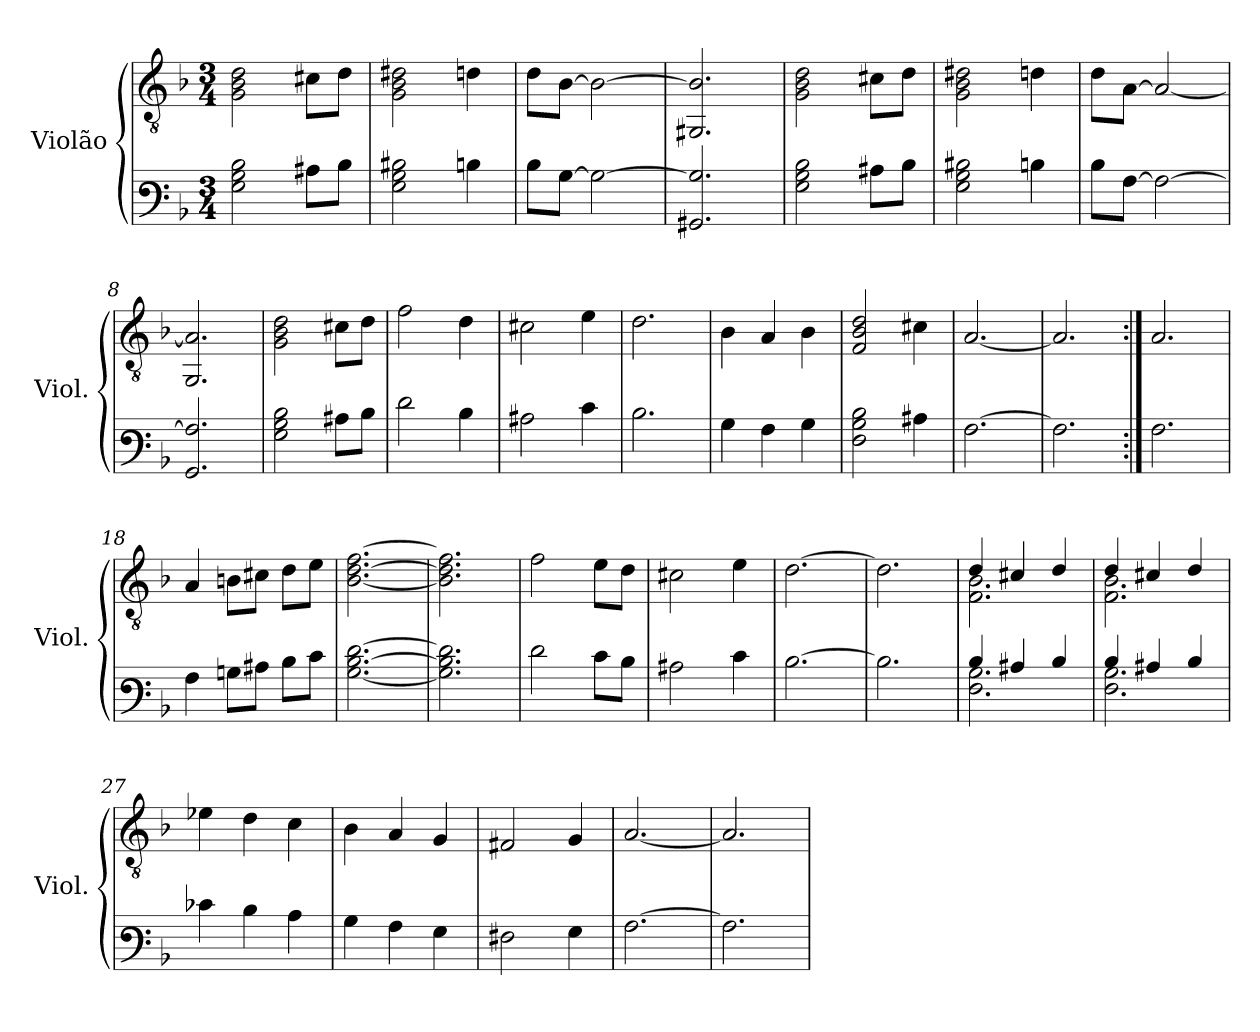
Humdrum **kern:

**kern	**kern
*part2	*part1
*staff2	*staff1
*I"Violão	*I"Violão
*I'Viol.	*I'Viol.
*stria6	*
*	*clefGv2
*k[b-]	*k[b-]
*M3/4	*M3/4
*MM110	*MM110
=1	=1
2G 2B- 2d	2G\ 2B-\ 2d\
8c#XL	8c#X\L
8dJ	8d\J
=2	=2
2G 2B- 2d#X	2G\ 2B-\ 2d#X\
4dn	4dn\
=3	=3
8dL	8d\L
[8B-J	[8B-\J
2B-_	2B-\_
=4	=4
2.GG#X 2.B-]	2.GG#X/ 2.B-/]
=5	=5
2G 2B- 2d	2G\ 2B-\ 2d\
8c#XL	8c#X\L
8dJ	8d\J
=6	=6
2G 2B- 2d#X	2G\ 2B-\ 2d#X\
4dn	4dn\
=7	=7
8dL	8d\L
[8AJ	[8A\J
2A_	2A/_
=8	=8
2.GG 2.A]	2.GG/ 2.A/]
!!LO:LB:g=z
=9	=9
2G 2B- 2d	2G\ 2B-\ 2d\
8c#XL	8c#X\L
8dJ	8d\J
=10	=10
2f	2f\
4d	4d\
=11	=11
2c#X	2c#X\
4e	4e\
=12	=12
2.d	2.d\
=13	=13
4B-	4B-\
4A	4A/
4B-	4B-\
=14	=14
2F 2B- 2d	2F/ 2B-/ 2d/
4c#X	4c#X\
=15	=15
[2.A	[2.A/
=16	=16
2.A]	2.A/]
!!LO:LB:g=z
=17:|!	=17:|!
2.A	2.A/
=18	=18
4A	4A/
8BnL	8Bn\L
8c#XJ	8c#X\J
8dL	8d\L
8eJ	8e\J
=19	=19
[2.B- [2.d [2.f	[2.B-\ [2.d\ [2.f\
=20	=20
2.B-] 2.d] 2.f]	2.B-\] 2.d\] 2.f\]
=21	=21
2f	2f\
8eL	8e\L
8dJ	8d\J
=22	=22
2c#X	2c#X\
4e	4e\
=23	=23
[2.d	[2.d\
=24	=24
2.d]	2.d\]
!!LO:LB:g=z
=25	=25
*^	*^
4d	2.F 2.B-	4d/	2.F\ 2.B-\
4c#X	.	4c#X/	.
4d	.	4d/	.
=26	=26	=26	=26
4d	2.F 2.B-	4d/	2.F\ 2.B-\
4c#X	.	4c#X/	.
4d	.	4d/	.
*v	*v	*	*
*	*v	*v
=27	=27
4e-X	4e-X\
4d	4d\
4c	4c\
=28	=28
4B-	4B-\
4A	4A/
4G	4G/
=29	=29
2F#X	2F#X/
4G	4G/
=30	=30
[2.A	[2.A/
=31	=31
2.A]	2.A/]
=	=
*-	*-
